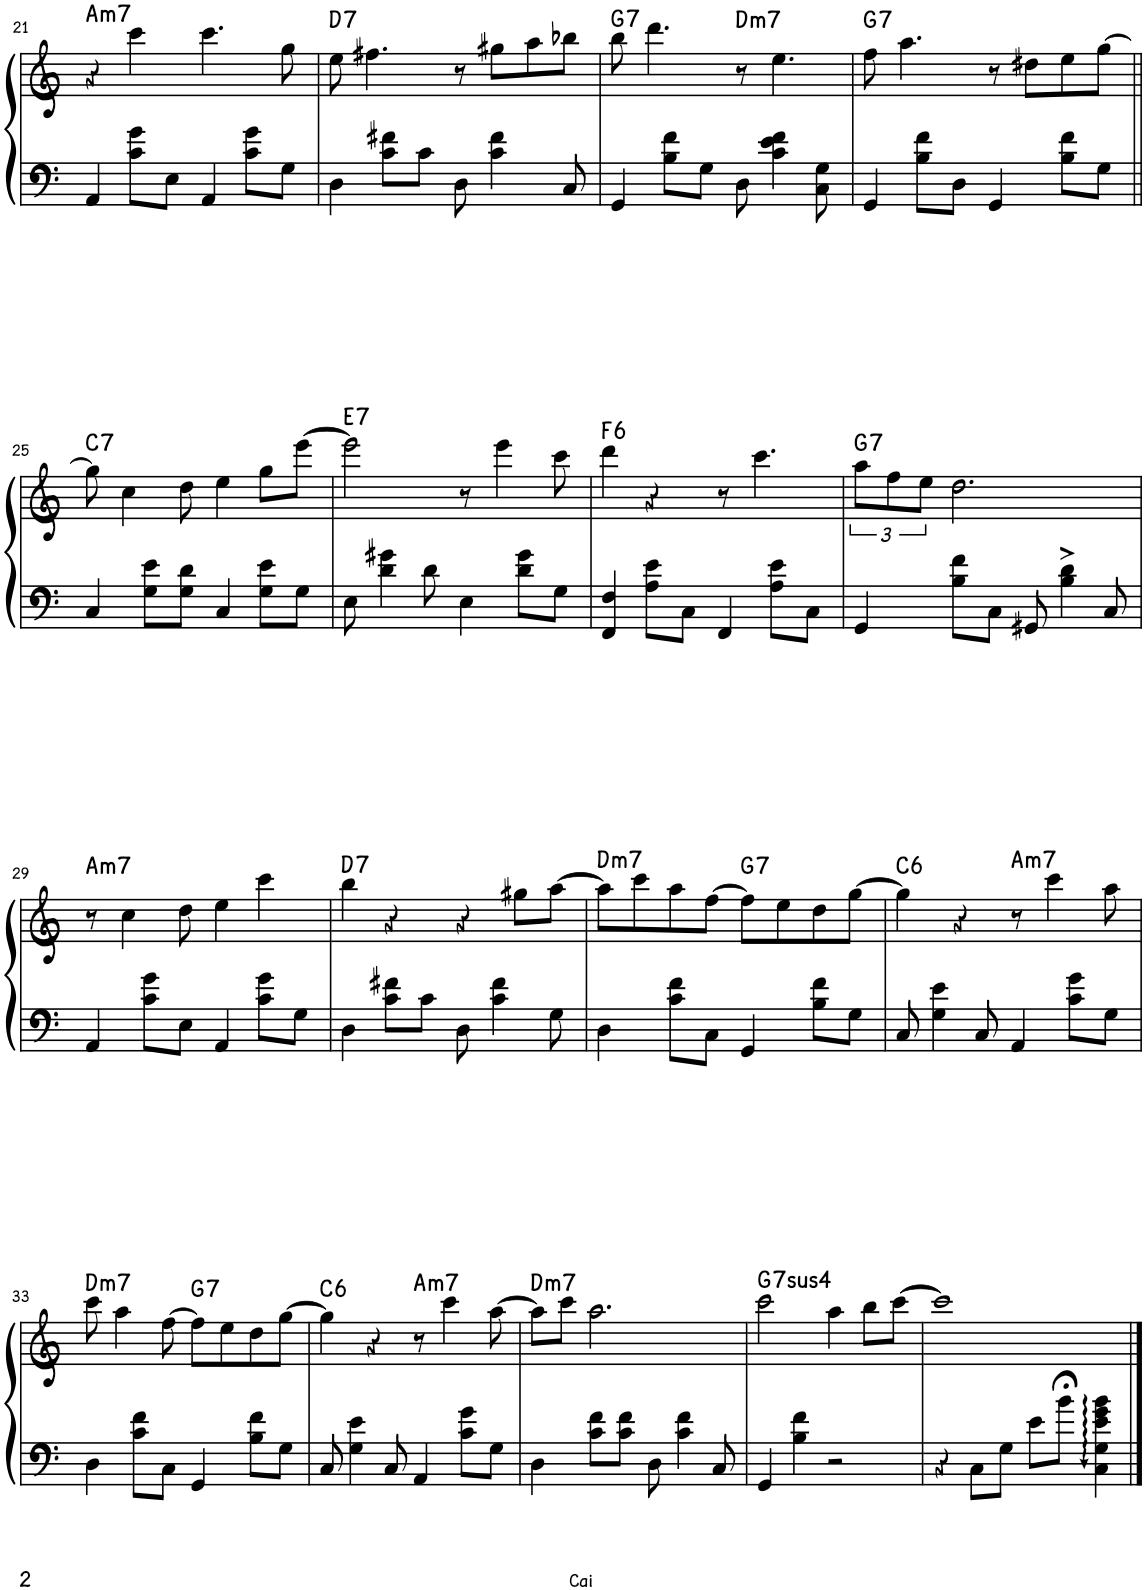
**kern	**kern	**harte
*part1	*part1	*part1
*staff2	*staff1	*
*I"Piano	*	*
*I'Pno.	*	*
!!LO:PB:g=z
*clefF4	*clefG2	*
*k[]	*k[]	*
*M4/4	*M4/4	*
=21	=21	=21
!	!	!LO:H:kt=m7
4AA/	4r	A:min7
8c\ 8g\L	4ccc\	.
8E\J	.	.
4AA/	4.ccc\	.
8c\ 8g\L	.	.
8G\J	8gg\	.
=22	=22	=22
!	!	!LO:H:kt=7
4D\	8ee\	D:7
.	4.ff#X\	.
8c\ 8f#X\L	.	.
8c\J	.	.
8D\	8r	.
4c\ 4f#\	8gg#X\L	.
.	8aa\	.
8C/	8bb-X\J	.
=23	=23	=23
!	!	!LO:H:kt=7
4GG/	8bb\	G:7
.	4.ddd\	.
8B\ 8f\L	.	.
8G\J	.	.
!	!	!LO:H:kt=m7
8D\	8r	D:min7
4c\ 4e\ 4f\	4.ee\	.
8C\ 8G\	.	.
=24	=24	=24
!	!	!LO:H:kt=7
4GG/	8ff\	G:7
.	4.aa\	.
8B\ 8f\L	.	.
8D\J	.	.
4GG/	8r	.
.	8dd#X\L	.
8B\ 8f\L	8ee\	.
8G\J	[8gg\J	.
!!LO:LB:g=z
=25||	=25||	=25||
!	!	!LO:H:kt=7
4C/	8gg\]	C:7
.	4cc\	.
8G\ 8e\L	.	.
8G\ 8d\J	8dd\	.
4C/	4ee\	.
8G\ 8e\L	8gg\L	.
8G\J	[8eee\J	.
=26	=26	=26
!	!	!LO:H:kt=7
8E\	2eee\]	E:7
4d\ 4g#X\	.	.
8d\	.	.
4E\	8r	.
.	4eee\	.
8d\ 8g#\L	.	.
8G\J	8ccc\	.
=27	=27	=27
!	!	!LO:H:kt=6
4FF/ 4F/	4ddd\	F:maj6
8A\ 8e\L	4r	.
8C\J	.	.
4FF/	8r	.
.	4.ccc\	.
8A\ 8e\L	.	.
8C\J	.	.
=28	=28	=28
!	!	!LO:H:kt=7
4GG/	12aa\L	G:7
.	12ff\	.
.	12ee\J	.
8B\ 8f\L	2.dd\	.
8C\J	.	.
8GG#X/	.	.
4B\^ 4d\^	.	.
8C/	.	.
!!LO:LB:g=z
=29	=29	=29
!	!	!LO:H:kt=m7
4AA/	8r	A:min7
.	4cc\	.
8c\ 8g\L	.	.
8E\J	8dd\	.
4AA/	4ee\	.
8c\ 8g\L	4ccc\	.
8G\J	.	.
=30	=30	=30
!	!	!LO:H:kt=7
4D\	4bb\	D:7
8c\ 8f#X\L	4r	.
8c\J	.	.
8D\	4r	.
4c\ 4f#\	.	.
.	8gg#X\L	.
8G\	[8aa\J	.
=31	=31	=31
!	!	!LO:H:kt=m7
4D\	8aa\L]	D:min7
.	8ccc\	.
8c\ 8f\L	8aa\	.
8C\J	[8ff\J	.
!	!	!LO:H:kt=7
4GG/	8ff\L]	G:7
.	8ee\	.
8B\ 8f\L	8dd\	.
8G\J	[8gg\J	.
=32	=32	=32
!	!	!LO:H:kt=6
8C/	4gg\]	C:maj6
4G\ 4e\	.	.
.	4r	.
8C/	.	.
!	!	!LO:H:kt=m7
4AA/	8r	A:min7
.	4ccc\	.
8c\ 8g\L	.	.
8G\J	8aa\	.
!!LO:LB:g=z
=33	=33	=33
!	!	!LO:H:kt=m7
4D\	8ccc\	D:min7
.	4aa\	.
8c\ 8f\L	.	.
8C\J	[8ff\	.
!	!	!LO:H:kt=7
4GG/	8ff\L]	G:7
.	8ee\	.
8B\ 8f\L	8dd\	.
8G\J	[8gg\J	.
=34	=34	=34
!	!	!LO:H:kt=6
8C/	4gg\]	C:maj6
4G\ 4e\	.	.
.	4r	.
8C/	.	.
!	!	!LO:H:kt=m7
4AA/	8r	A:min7
.	4ccc\	.
8c\ 8g\L	.	.
8G\J	[8aa\	.
=35	=35	=35
!	!	!LO:H:kt=m7
4D\	8aa\L]	D:min7
.	8ccc\J	.
8c\ 8f\L	2.aa\	.
8c\ 8f\J	.	.
8D\	.	.
4c\ 4f\	.	.
8C/	.	.
=36	=36	=36
!	!	!LO:H:kt=74
4GG/	2ccc\	G:sus4(7)
4B\ 4f\	.	.
2r	4aa\	.
.	8bb\L	.
.	[8ccc\J	.
=37	=37	=37
4r	1ccc]	.
8C\L	.	.
8G\J	.	.
8e\L	.	.
8b;<\J	.	.
4C\: 4G\: 4e\: 4g\: 4b\:	.	.
==	==	==
*-	*-	*-
